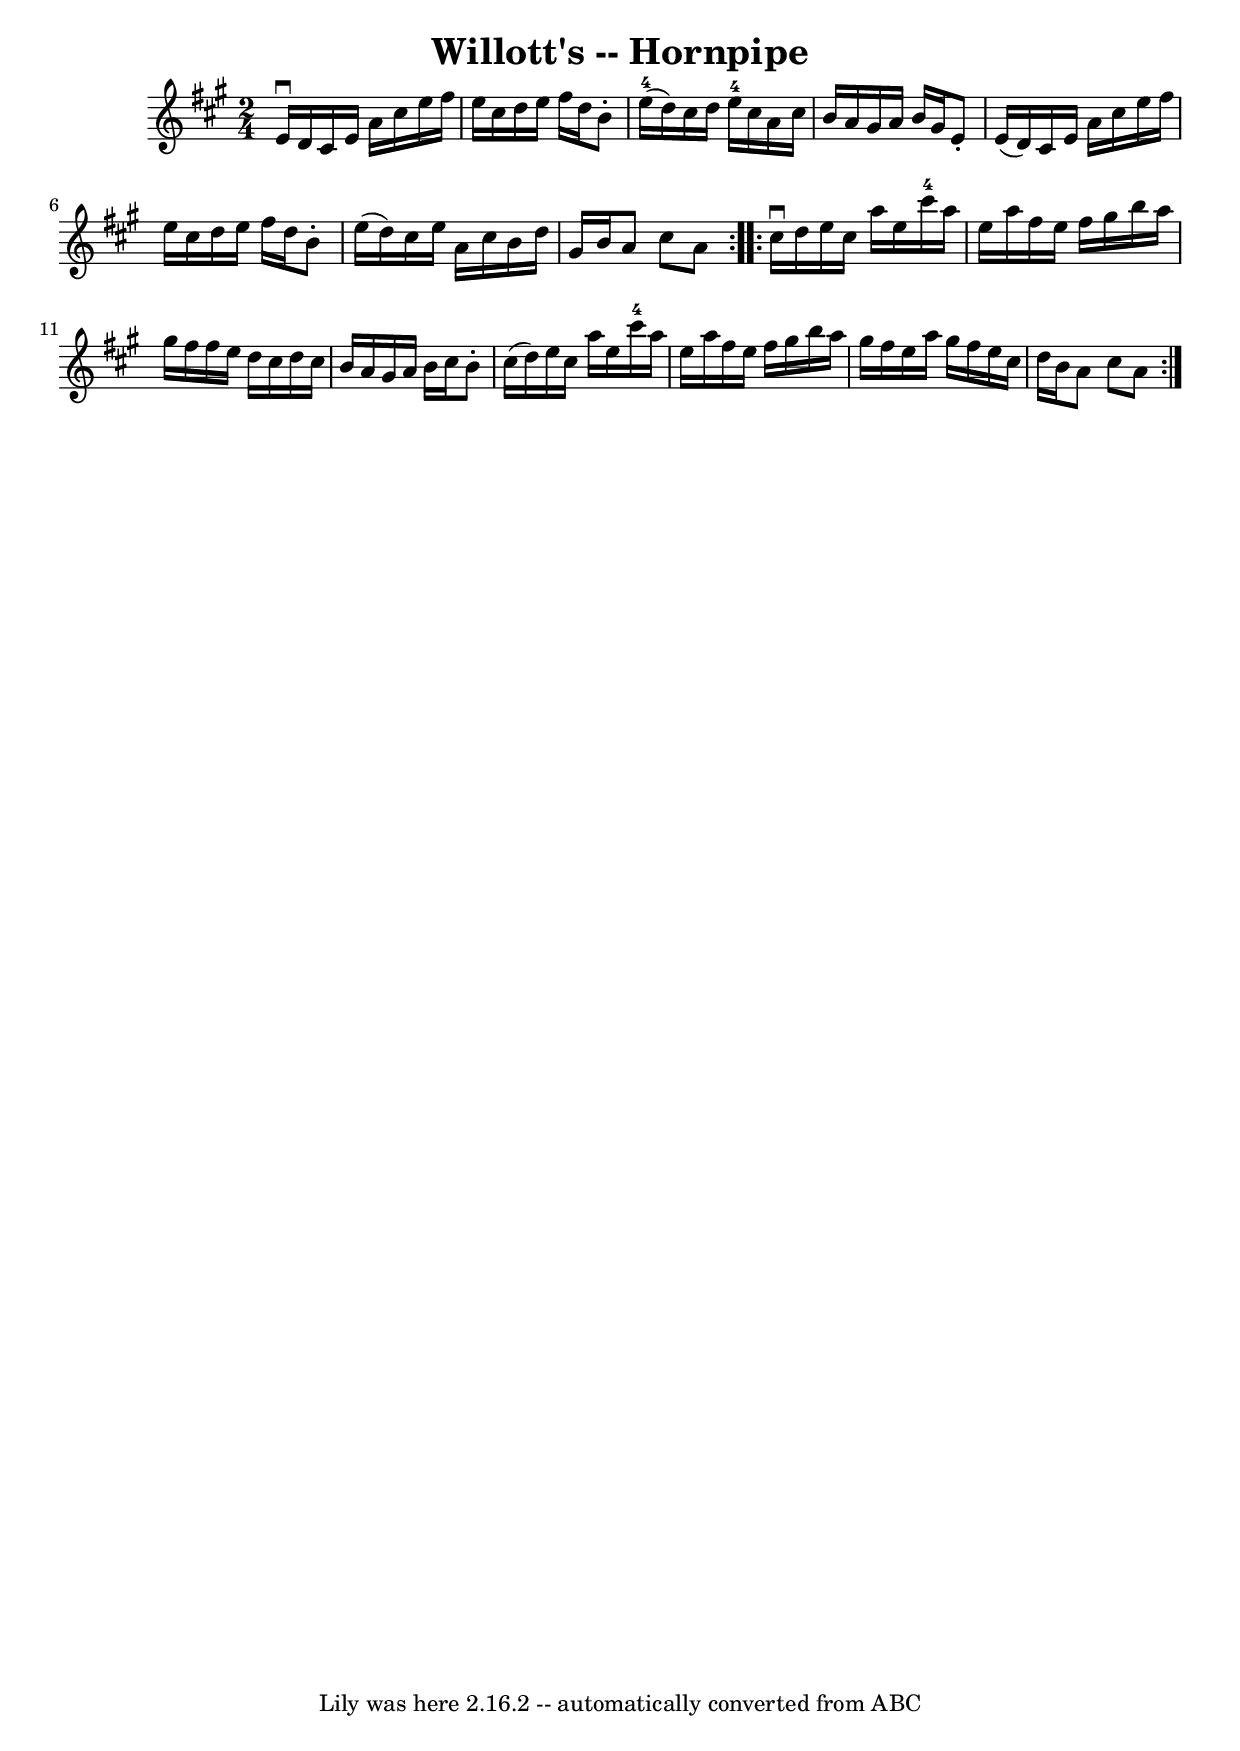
\version "2.7.40"
\include "Mammoth.ily"
\header {
	%% book = "Cole's 1000 Fiddle Tunes"
	crossRefNumber = "1"
	footnotes = ""
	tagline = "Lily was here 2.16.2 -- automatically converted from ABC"
	title = "Willott's -- Hornpipe"
}
voicedefault =  {


\repeat volta 2 {
\time 2/4 \key a \major e'16^\downbow d'16  |
 cis'16 e'16    
a'16 cis''16 e''16 fis''16 e''16 cis''16  |
 d''16    
e''16 fis''16 d''16 b'8 -. e''16-4(d''16) |
   
cis''16 d''16 e''16-4 cis''16 a'16 cis''16 b'16 a'16  
|
 gis'16 a'16 b'16 gis'16 e'8 -. e'16 (d'16) 
|
 cis'16 e'16 a'16 cis''16 e''16 fis''16 e''16    
cis''16  |
 d''16 e''16 fis''16 d''16 b'8 -. e''16 (
d''16) |
 cis''16 e''16 a'16 cis''16 b'16 d''16    
gis'16 b'16  |
 a'8 cis''8 a'8  }     \repeat volta 2 {   
cis''16^\downbow d''16  |
 e''16 cis''16 a''16 e''16      
cis'''16-4 a''16 e''16 a''16  |
 fis''16 e''16 fis''16 
 gis''16 b''16 a''16 gis''16 fis''16  |
 fis''16 e''16 
 d''16 cis''16 d''16 cis''16 b'16 a'16  |
 gis'16    
a'16 b'16 cis''16 b'8 -. cis''16 (d''16) |
 e''16    
cis''16 a''16 e''16 cis'''16-4 a''16 e''16 a''16  
|
 fis''16 e''16 fis''16 gis''16 b''16 a''16 gis''16  
 fis''16  |
 e''16 a''16 gis''16 fis''16 e''16 cis''16  
 d''16 b'16  |
 a'8 cis''8 a'8  }   
}

\score{
    <<

	\context Staff="default"
	{
	    \voicedefault 
	}

    >>
	\layout {
	}
	\midi {}
}
